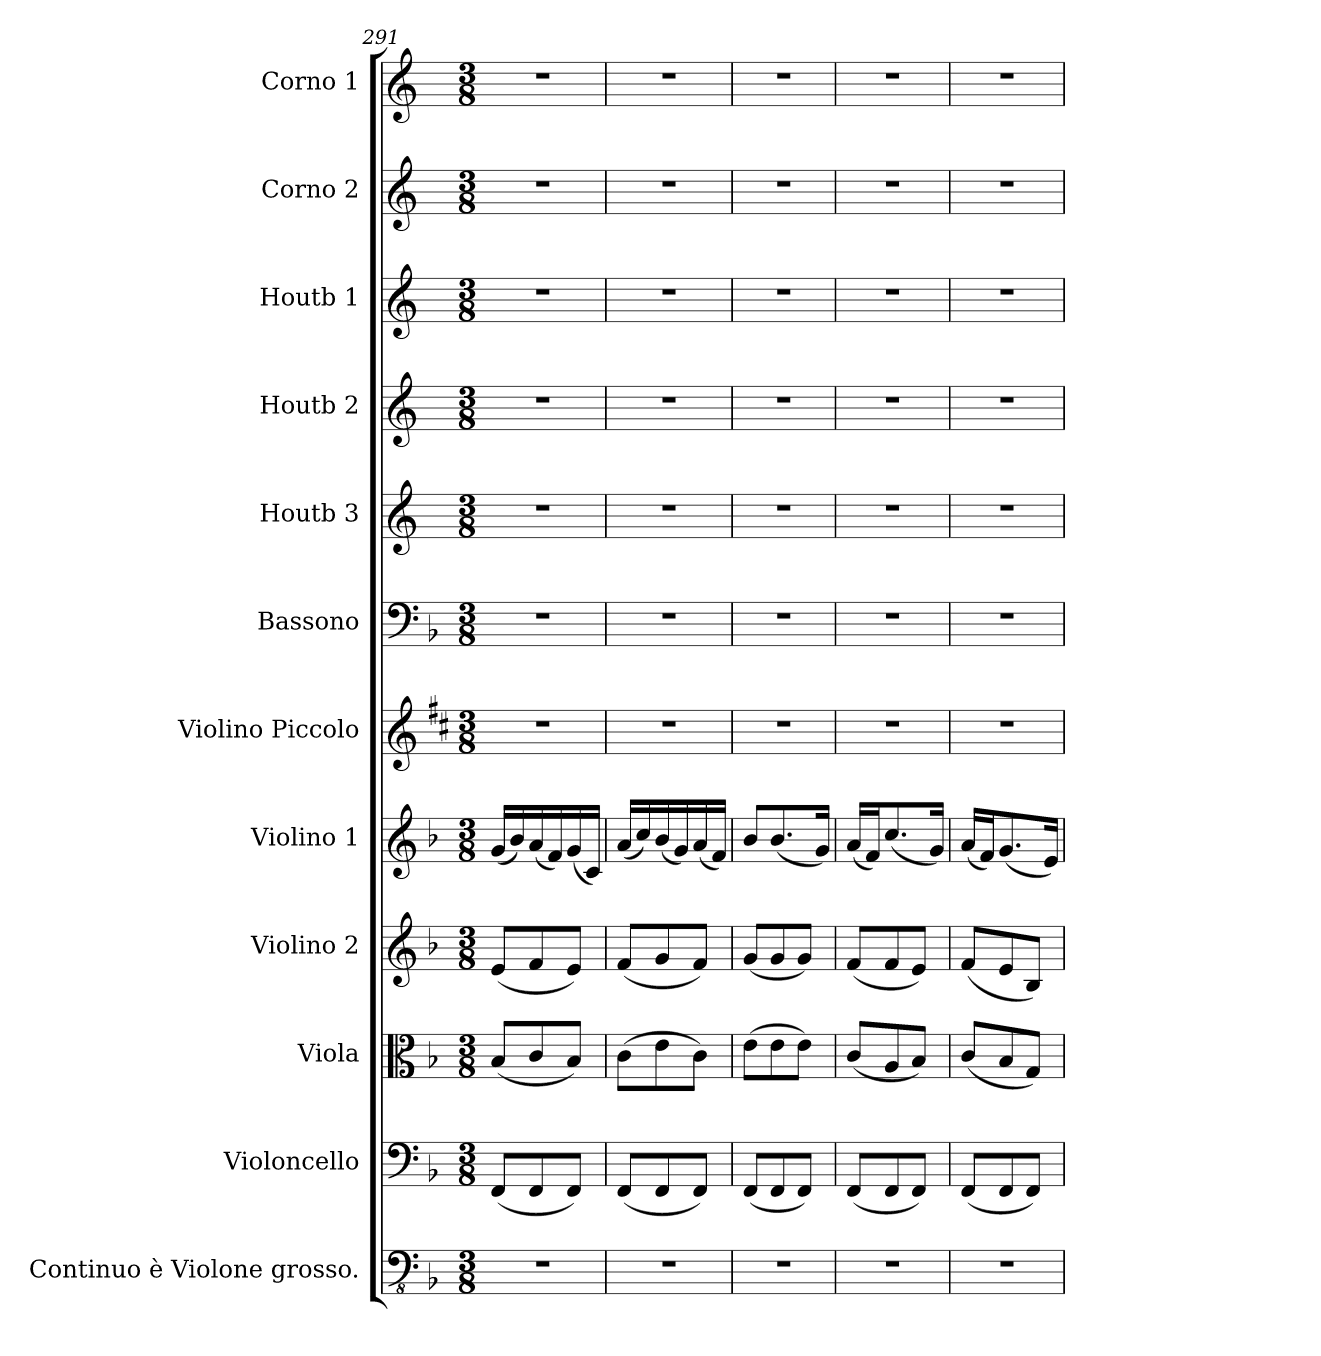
**kern	**kern	**kern	**kern	**kern	**kern	**kern	**kern	**kern	**kern	**kern	**kern
*part12	*part11	*part10	*part9	*part8	*part7	*part6	*part5	*part4	*part3	*part2	*part1
*staff12	*staff11	*staff10	*staff9	*staff8	*staff7	*staff6	*staff5	*staff4	*staff3	*staff2	*staff1
*I"Continuo è Violone grosso.	*I"Violoncello	*I"Viola	*I"Violino 2	*I"Violino 1	*I"Violino Piccolo	*I"Bassono	*I"Houtb 3	*I"Houtb 2	*I"Houtb 1	*I"Corno 2	*I"Corno 1
*	*I'Vc	*I'Vla	*I'Vln	*I'Vln	*I'Vln	*I'Bsn	*	*	*	*	*
*clefFv4	*clefF4	*clefC3	*clefG2	*clefG2	*clefG2	*clefF4	*clefG2	*clefG2	*clefG2	*clefG2	*clefG2
*ITrd7c12	*	*	*	*	*ITrd-2c-3	*	*ITrd4c7	*ITrd4c7	*ITrd4c7	*ITrd4c7	*ITrd4c7
*k[b-]	*k[b-]	*k[b-]	*k[b-]	*k[b-]	*k[b-]	*k[b-]	*k[b-]	*k[b-]	*k[b-]	*k[b-]	*k[b-]
*M3/8	*M3/8	*M3/8	*M3/8	*M3/8	*M3/8	*M3/8	*M3/8	*M3/8	*M3/8	*M3/8	*M3/8
=291	=291	=291	=291	=291	=291	=291	=291	=291	=291	=291	=291
4.r	(8FF/L	(8B-/L	(8e/L	(16g/LL	4.r	4.r	4.r	4.r	4.r	4.r	4.r
.	.	.	.	16b-/)	.	.	.	.	.	.	.
.	8FF/	8c/	8f/	(16a/	.	.	.	.	.	.	.
.	.	.	.	16f/)	.	.	.	.	.	.	.
.	8FF/J)	8B-/J)	8e/J)	(16g/	.	.	.	.	.	.	.
.	.	.	.	16c/JJ)	.	.	.	.	.	.	.
=292	=292	=292	=292	=292	=292	=292	=292	=292	=292	=292	=292
4.r	(8FF/L	(8c\L	(8f/L	(16a/LL	4.r	4.r	4.r	4.r	4.r	4.r	4.r
.	.	.	.	16cc/)	.	.	.	.	.	.	.
.	8FF/	8e\	8g/	(16b-/	.	.	.	.	.	.	.
.	.	.	.	16g/)	.	.	.	.	.	.	.
.	8FF/J)	8c\J)	8f/J)	(16a/	.	.	.	.	.	.	.
.	.	.	.	16f/JJ)	.	.	.	.	.	.	.
=293	=293	=293	=293	=293	=293	=293	=293	=293	=293	=293	=293
4.r	(8FF/L	(8e\L	(8g/L	8b-/L	4.r	4.r	4.r	4.r	4.r	4.r	4.r
.	8FF/	8e\	8g/	(8.b-/	.	.	.	.	.	.	.
.	8FF/J)	8e\J)	8g/J)	.	.	.	.	.	.	.	.
.	.	.	.	16g/Jk)	.	.	.	.	.	.	.
=294	=294	=294	=294	=294	=294	=294	=294	=294	=294	=294	=294
4.r	(8FF/L	(8c/L	(8f/L	(16a/LL	4.r	4.r	4.r	4.r	4.r	4.r	4.r
.	.	.	.	16f/J)	.	.	.	.	.	.	.
.	8FF/	8A/	8f/	(8.cc/	.	.	.	.	.	.	.
.	8FF/J)	8B-/J)	8e/J)	.	.	.	.	.	.	.	.
.	.	.	.	16g/Jk)	.	.	.	.	.	.	.
=295	=295	=295	=295	=295	=295	=295	=295	=295	=295	=295	=295
4.r	(8FF/L	(8c/L	(8f/L	(16a/LL	4.r	4.r	4.r	4.r	4.r	4.r	4.r
.	.	.	.	16f/J)	.	.	.	.	.	.	.
.	8FF/	8B-/	8e/	(8.g/	.	.	.	.	.	.	.
.	8FF/J)	8G/J)	8B-/J)	.	.	.	.	.	.	.	.
.	.	.	.	16e/Jk)	.	.	.	.	.	.	.
=	=	=	=	=	=	=	=	=	=	=	=
*-	*-	*-	*-	*-	*-	*-	*-	*-	*-	*-	*-
